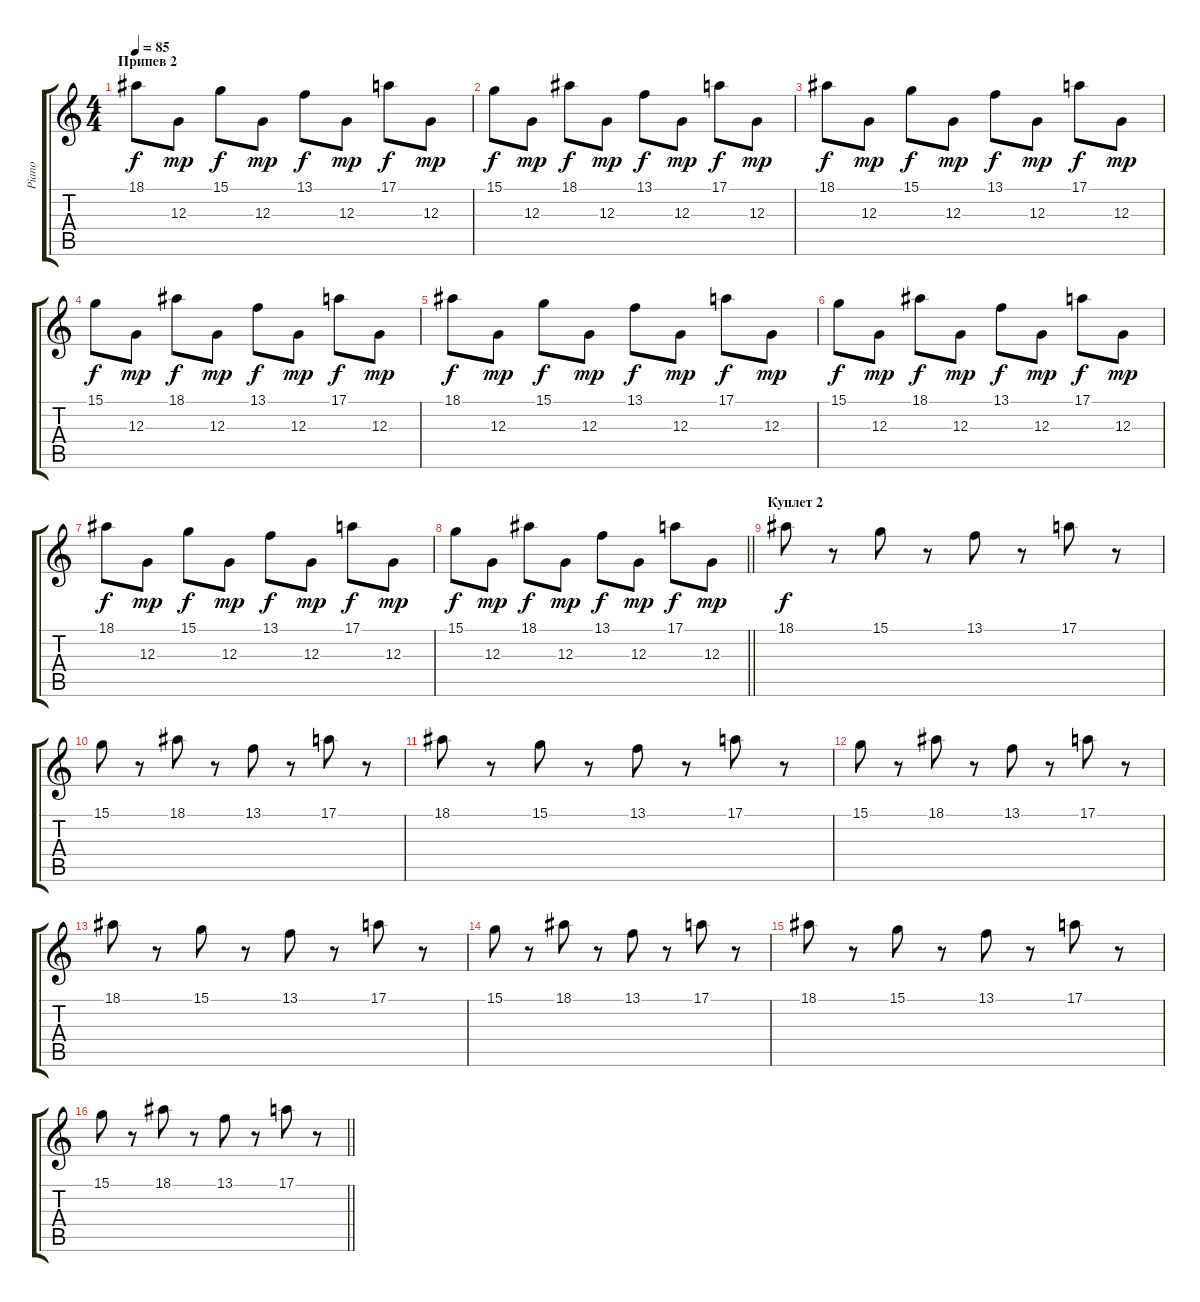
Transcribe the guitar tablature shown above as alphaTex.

\track ("Piano" "Piano") {instrument acousticgrandpiano}
\staff {score tabs}
\tuning (E4 B3 G3 D3 A2 E2) {hide}
\ts (4 4)
\section ("" "Припев 2")
\tempo 85
\clef g2
\ks c
18.1.8{dy f volume 11} 12.3.8{dy mp} 15.1.8{dy f} 12.3.8{dy mp} 13.1.8{dy f} 12.3.8{dy mp} 17.1.8{dy f} 12.3.8{dy mp} |
15.1.8{dy f} 12.3.8{dy mp} 18.1.8{dy f} 12.3.8{dy mp} 13.1.8{dy f} 12.3.8{dy mp} 17.1.8{dy f} 12.3.8{dy mp} |
18.1.8{dy f} 12.3.8{dy mp} 15.1.8{dy f} 12.3.8{dy mp} 13.1.8{dy f} 12.3.8{dy mp} 17.1.8{dy f} 12.3.8{dy mp} |
15.1.8{dy f} 12.3.8{dy mp} 18.1.8{dy f} 12.3.8{dy mp} 13.1.8{dy f} 12.3.8{dy mp} 17.1.8{dy f} 12.3.8{dy mp} |
18.1.8{dy f} 12.3.8{dy mp} 15.1.8{dy f} 12.3.8{dy mp} 13.1.8{dy f} 12.3.8{dy mp} 17.1.8{dy f} 12.3.8{dy mp} |
15.1.8{dy f} 12.3.8{dy mp} 18.1.8{dy f} 12.3.8{dy mp} 13.1.8{dy f} 12.3.8{dy mp} 17.1.8{dy f} 12.3.8{dy mp} |
18.1.8{dy f} 12.3.8{dy mp} 15.1.8{dy f} 12.3.8{dy mp} 13.1.8{dy f} 12.3.8{dy mp} 17.1.8{dy f} 12.3.8{dy mp} |
\barLineRight lightlight
15.1.8{dy f} 12.3.8{dy mp} 18.1.8{dy f} 12.3.8{dy mp} 13.1.8{dy f} 12.3.8{dy mp} 17.1.8{dy f} 12.3.8{dy mp} |
\section ("" "Куплет 2")
18.1.8{dy f volume 4} r.8 15.1.8 r.8 13.1.8 r.8 17.1.8 r.8 |
15.1.8 r.8 18.1.8 r.8 13.1.8 r.8 17.1.8 r.8 |
18.1.8 r.8 15.1.8 r.8 13.1.8 r.8 17.1.8 r.8 |
15.1.8 r.8 18.1.8 r.8 13.1.8 r.8 17.1.8 r.8 |
18.1.8 r.8 15.1.8 r.8 13.1.8 r.8 17.1.8 r.8 |
15.1.8 r.8 18.1.8 r.8 13.1.8 r.8 17.1.8 r.8 |
18.1.8 r.8 15.1.8 r.8 13.1.8 r.8 17.1.8 r.8 |
\barLineRight lightlight
15.1.8 r.8 18.1.8 r.8 13.1.8 r.8 17.1.8 r.8
